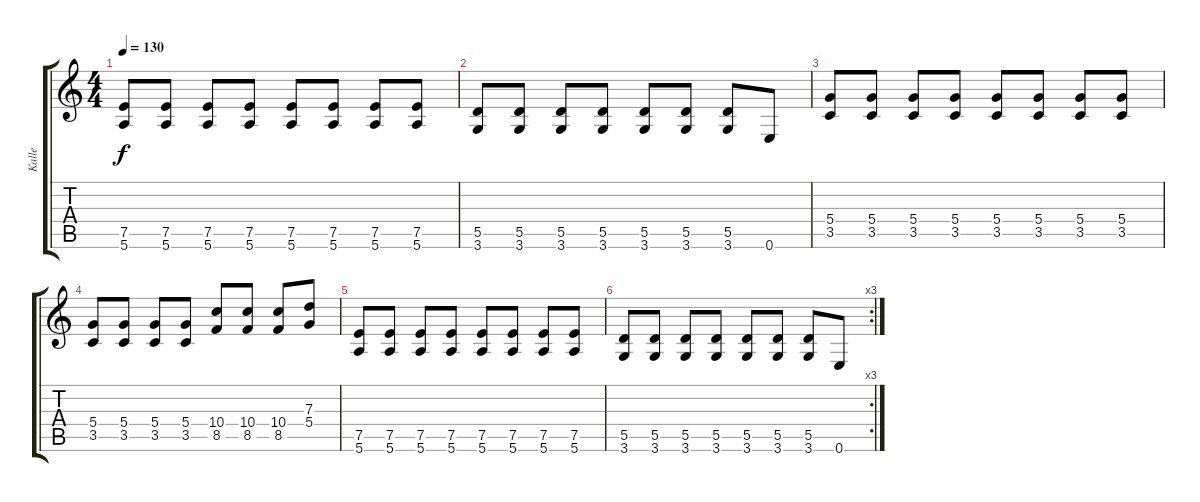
\track ("Kalle" "Kalle") {instrument distortionguitar}
\staff {score tabs}
\tuning (E4 B3 G3 D3 A2 E2) {hide}
\ts (4 4)
\tempo 130
\clef g2
\ks c
(7.5 5.6).8{dy f} (7.5 5.6).8 (7.5 5.6).8 (7.5 5.6).8 (7.5 5.6).8 (7.5 5.6).8 (7.5 5.6).8 (7.5 5.6).8 |
(5.5 3.6).8 (5.5 3.6).8 (5.5 3.6).8 (5.5 3.6).8 (5.5 3.6).8 (5.5 3.6).8 (5.5 3.6).8 0.6.8 |
(5.4 3.5).8 (5.4 3.5).8 (5.4 3.5).8 (5.4 3.5).8 (5.4 3.5).8 (5.4 3.5).8 (5.4 3.5).8 (5.4 3.5).8 |
(5.4 3.5).8 (5.4 3.5).8 (5.4 3.5).8 (5.4 3.5).8 (10.4 8.5).8 (10.4 8.5).8 (10.4 8.5).8 (7.3 5.4).8 |
(7.5 5.6).8 (7.5 5.6).8 (7.5 5.6).8 (7.5 5.6).8 (7.5 5.6).8 (7.5 5.6).8 (7.5 5.6).8 (7.5 5.6).8 |
\rc 3
(5.5 3.6).8 (5.5 3.6).8 (5.5 3.6).8 (5.5 3.6).8 (5.5 3.6).8 (5.5 3.6).8 (5.5 3.6).8 0.6.8
